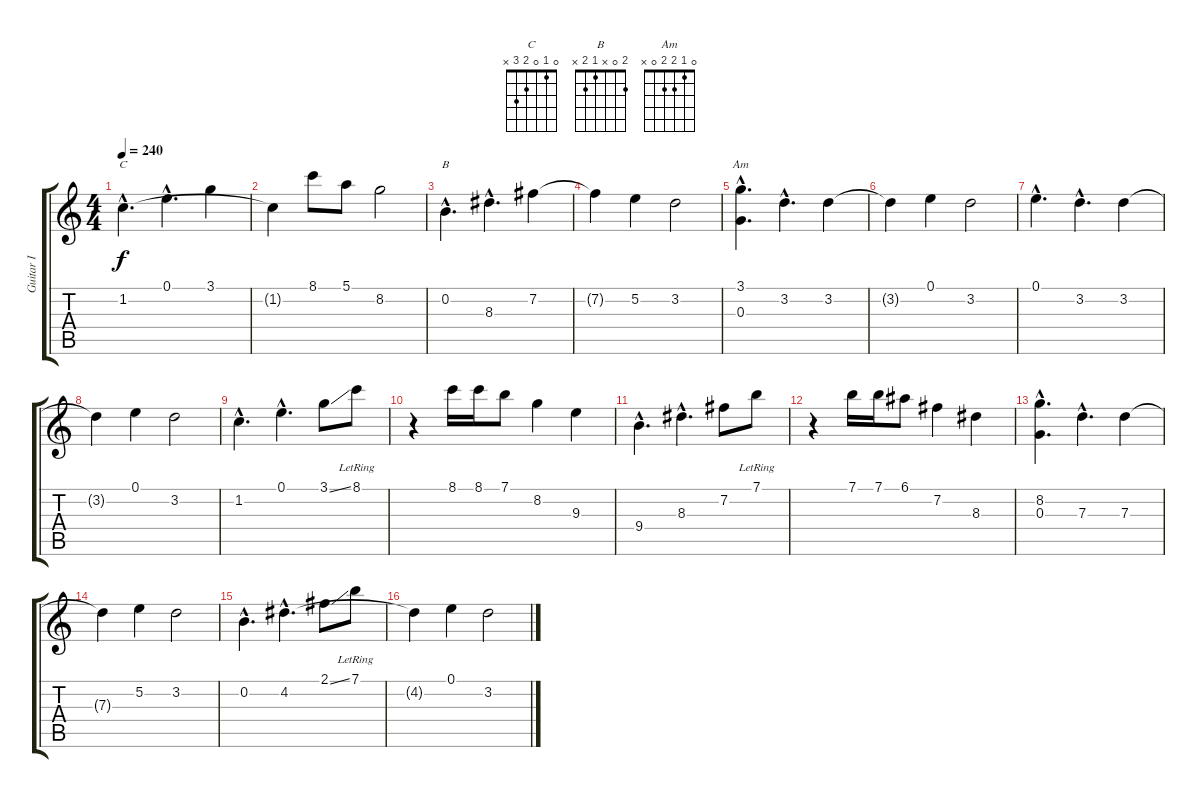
\track ("Guitar I" "Guitar I") {instrument acousticguitarnylon}
\staff {score tabs}
\tuning (E4 B3 G3 D3 A2 E2) {hide}
\chord ("C" 0 1 0 2 3 x)
\chord ("B" 2 0 x 1 2 x)
\chord ("Am" 0 1 2 2 0 x)
\ts (4 4)
\tempo 240
\clef g2
\ks c
1.2{hac}.4{d ch "C" dy f instrument acousticguitarnylon} 0.1{hac}.4{d} 3.1.4 |
1.2{t}.4 8.1.8 5.1.8 8.2.2 |
0.2{hac}.4{d ch "B"} 8.3{hac}.4{d} 7.2.4 |
7.2{t}.4 5.2.4 3.2.2 |
(3.1{hac} 0.3{hac}).4{d ch "Am"} 3.2{hac}.4{d} 3.2.4 |
3.2{t}.4 0.1.4 3.2.2 |
0.1{hac}.4{d} 3.2{hac}.4{d} 3.2.4 |
3.2{t}.4 0.1.4 3.2.2 |
1.2{hac}.4{d} 0.1{hac}.4{d} 3.1{ss}.8 8.1{lr}.8 |
r.4 8.1.16 8.1.16 7.1.8 8.2.4 9.3.4 |
9.4{hac}.4{d} 8.3{hac}.4{d} 7.2.8 7.1{lr}.8 |
r.4 7.1.16 7.1.16 6.1.8 7.2.4 8.3.4 |
(8.2{hac} 0.3{hac}).4{d} 7.3{hac}.4{d} 7.3.4 |
7.3{t}.4 5.2.4 3.2.2 |
0.2{hac}.4{d} 4.2{hac}.4{d} 2.1{ss}.8 7.1{lr}.8 |
4.2{t}.4 0.1.4 3.2.2
